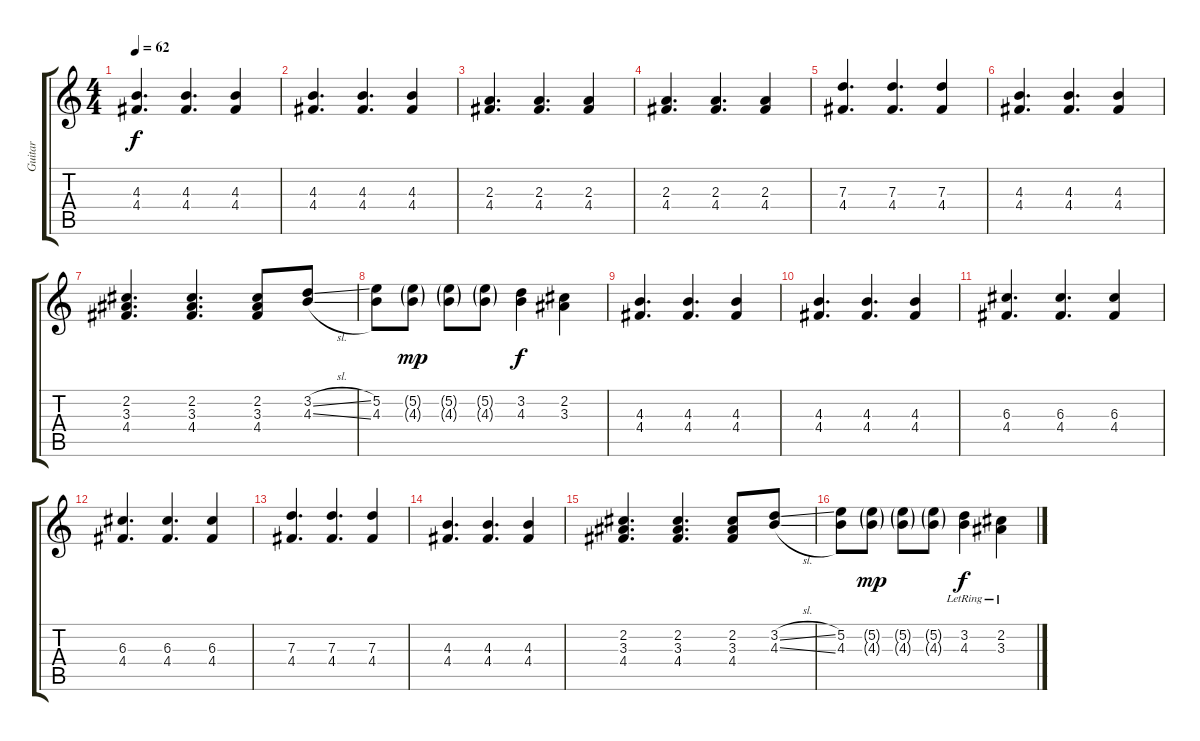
\track ("Guitar" "Guitar") {instrument electricguitarclean}
\staff {score tabs}
\tuning (E4 B3 G3 D3 A2 E2) {hide}
\ts (4 4)
\tempo 62
\clef g2
\ks c
(4.3 4.4).4{d dy f} (4.3 4.4).4{d} (4.3 4.4).4 |
(4.3 4.4).4{d} (4.3 4.4).4{d} (4.3 4.4).4 |
(2.3 4.4).4{d} (2.3 4.4).4{d} (2.3 4.4).4 |
(2.3 4.4).4{d} (2.3 4.4).4{d} (2.3 4.4).4 |
(7.3 4.4).4{d} (7.3 4.4).4{d} (7.3 4.4).4 |
(4.3 4.4).4{d} (4.3 4.4).4{d} (4.3 4.4).4 |
(2.2 3.3 4.4).4{d} (2.2 3.3 4.4).4{d} (2.2 3.3 4.4).8 (3.2{sl} 4.3{sl}).8 |
(5.2 4.3).8 (5.2{g} 4.3{g}).8{dy mp} (5.2{g} 4.3{g}).8 (5.2{g} 4.3{g}).8 (3.2 4.3).4{dy f} (2.2 3.3).4 |
(4.3 4.4).4{d} (4.3 4.4).4{d} (4.3 4.4).4 |
(4.3 4.4).4{d} (4.3 4.4).4{d} (4.3 4.4).4 |
(6.3 4.4).4{d} (6.3 4.4).4{d} (6.3 4.4).4 |
(6.3 4.4).4{d} (6.3 4.4).4{d} (6.3 4.4).4 |
(7.3 4.4).4{d} (7.3 4.4).4{d} (7.3 4.4).4 |
(4.3 4.4).4{d} (4.3 4.4).4{d} (4.3 4.4).4 |
(2.2 3.3 4.4).4{d} (2.2 3.3 4.4).4{d} (2.2 3.3 4.4).8 (3.2{sl} 4.3{sl}).8 |
(5.2 4.3).8 (5.2{g} 4.3{g}).8{dy mp} (5.2{g} 4.3{g}).8 (5.2{g} 4.3{g}).8 (3.2{lr} 4.3{lr}).4{dy f} (2.2{lr} 3.3{lr}).4
